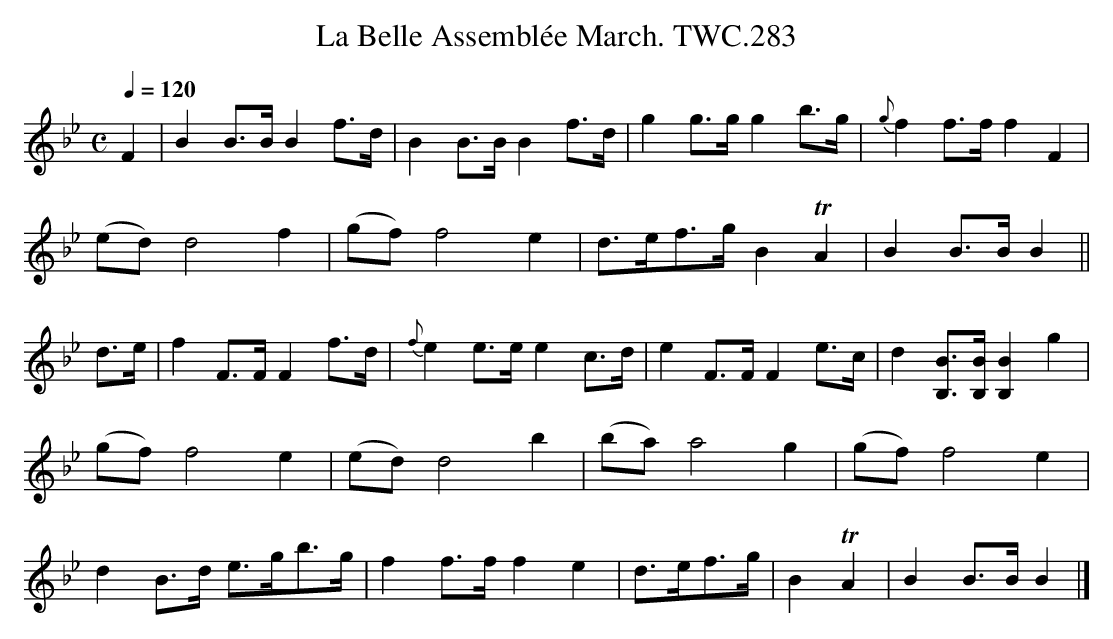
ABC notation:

X:1
T:Belle Assemblée March. TWC.283, La
L:1/8
M:C
Q:1/4=120
K:Bb
F2|B2 B>B B2 f>d|B2 B>B B2 f>d|g2 g>g g2 b>g|{g}f2 f>f f2F2|
(ed) d4 f2|(gf) f4 e2|d>ef>g B2TA2|B2 B>B B2 ||
d>e|f2 F>F F2 f>d|{f}e2 e>e e2 c>d|e2 F>F F2 e>c|d2 [BB,]>[BB,] [B2B,2] g2|
(gf) f4e2|(ed) d4 b2|(ba) a4 g2|(gf)f4 e2|
d2 B>d e>gb>g|f2 f>f f2e2|d>ef>g|B2 TA2|B2 B>B B2 |]
